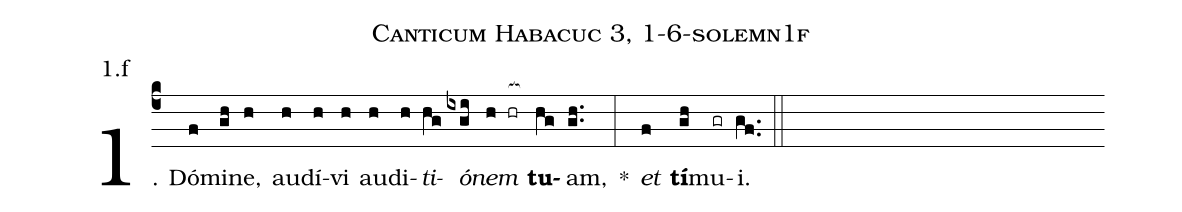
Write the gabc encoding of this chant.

name: Canticum Habacuc 3, 1-6-solemn1f;
annotation: 1.f;
%%
(c4)1. Dó(f)mi(gh)ne,(h) au(h)dí(h)vi(h) au(h)di(h)<i>ti</i>(hg)<i>ó</i>(ixgi)<i>nem</i>(h hr[ocb:1{]) <b>tu</b>(hg[ocb:0}])am,(gh..) *(:) <i>et</i>(f) <b>tí</b>(gh)mu(gr)i.(gf..) (::)
